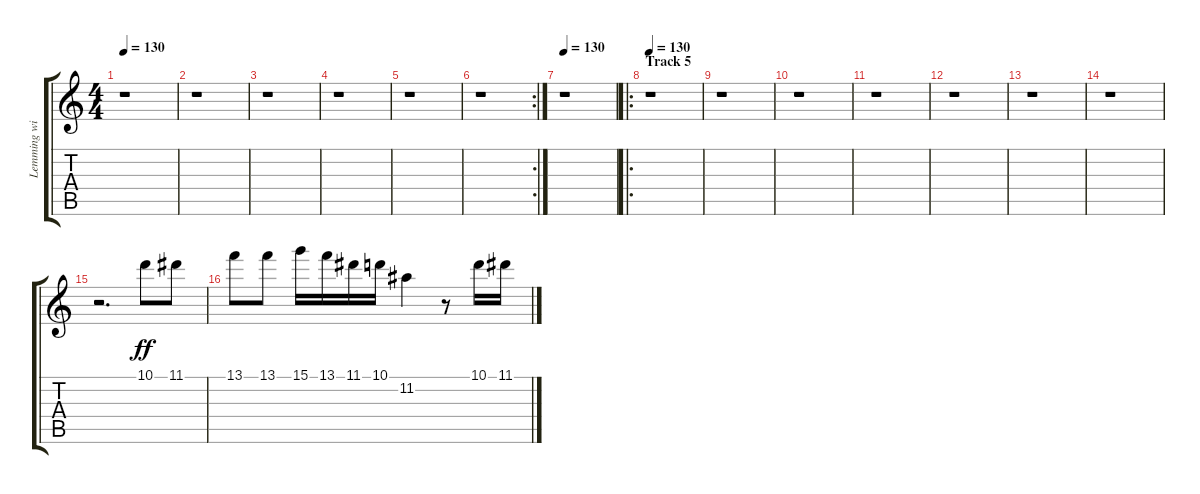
\track ("Lemming with Guitar 2" "Lemming wi") {instrument distortionguitar}
\staff {score tabs}
\tuning (E4 B3 G3 D3 A2 E2) {hide}
\ts (4 4)
\tempo 130
\clef g2
\ks c
r.1{dy f} |
r.1 |
r.1 |
r.1 |
r.1 |
\rc 2
r.1 |
\tempo 130
r.1 |
\ro
\section ("" "Track 5")
\tempo 130
r.1 |
r.1 |
r.1 |
r.1 |
r.1 |
r.1 |
r.1 |
r.2{d} 10.1.8{dy ff} 11.1.8 |
13.1.8 13.1.8 15.1.16 13.1.16 11.1.16 10.1.16 11.2.4 r.8 10.1.16 11.1.16
